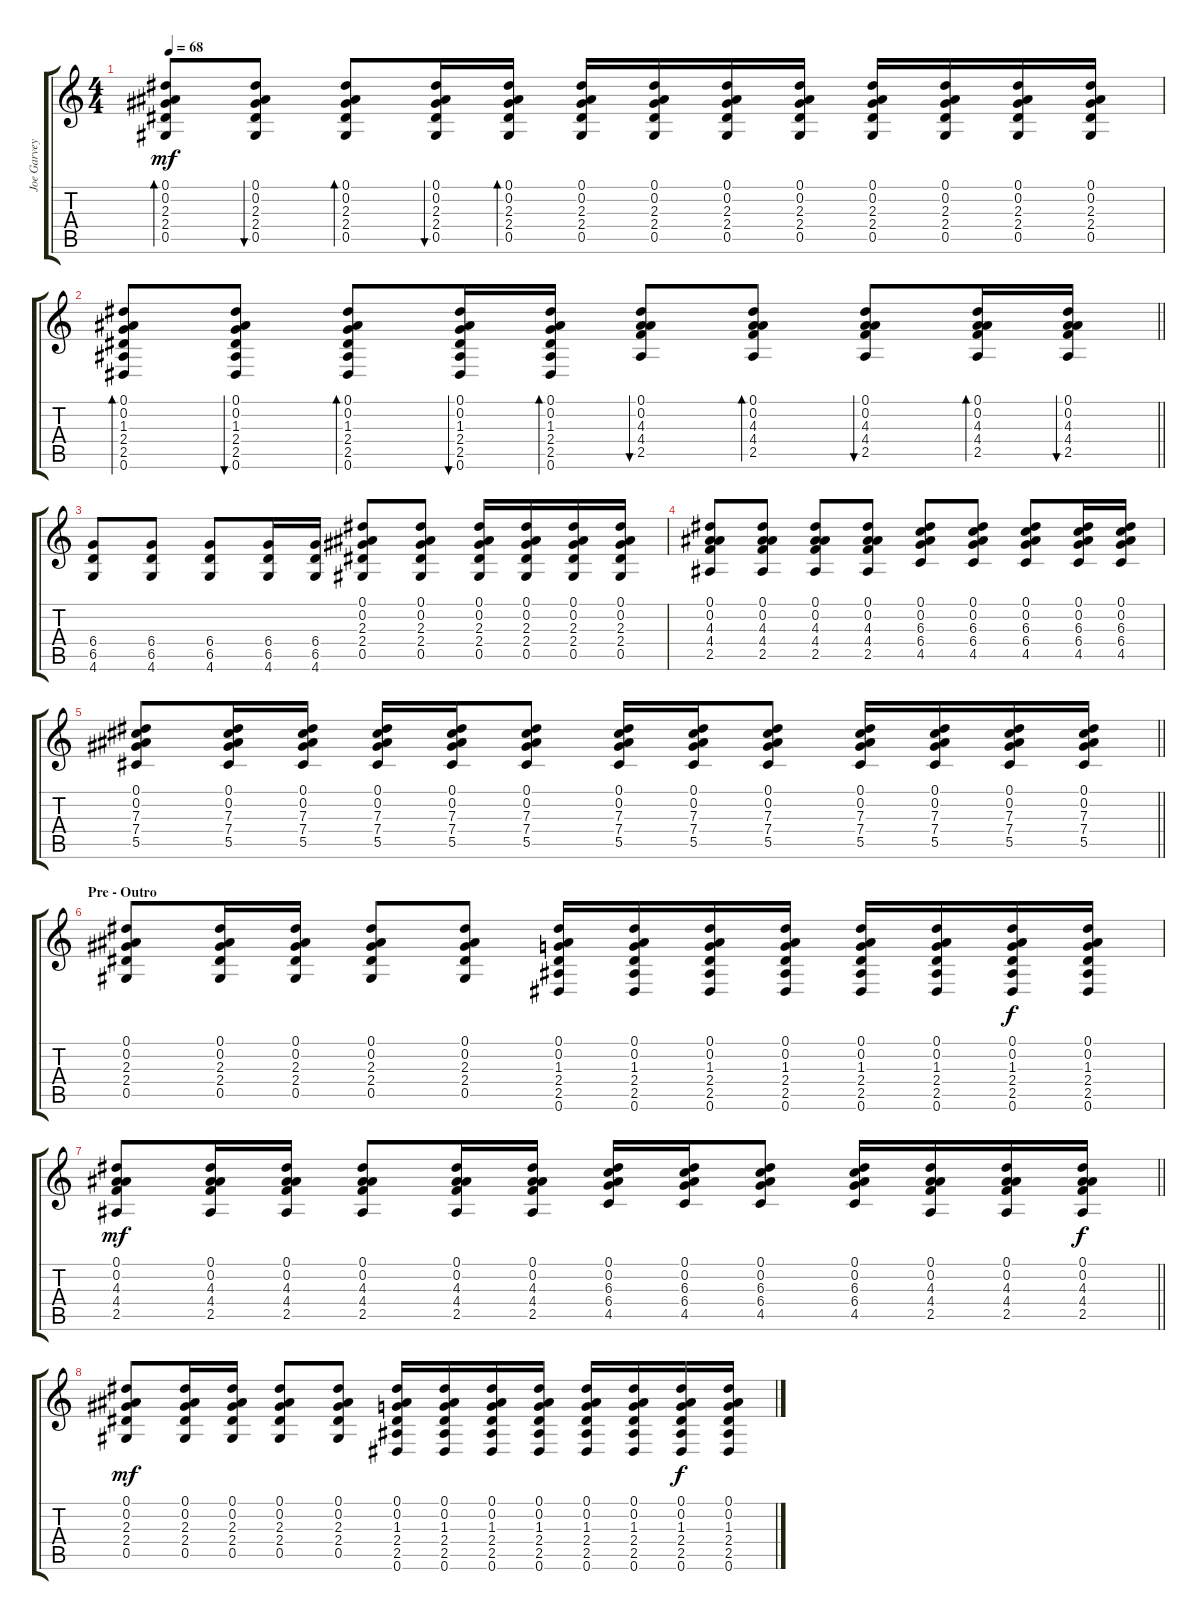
\track ("Joe Garvey (Acoustic)" "Joe Garvey") {instrument acousticguitarsteel}
\staff {score tabs}
\tuning (Eb4 Bb3 Gb3 Db3 Ab2 Eb2) {hide}
\ts (4 4)
\tempo 68
\clef g2
\ks c
(0.1 0.2 2.3 2.4 0.5).8{bd 30 dy mf} (0.1 0.2 2.3 2.4 0.5).8{bu 30} (0.1 0.2 2.3 2.4 0.5).8{bd 30} (0.1 0.2 2.3 2.4 0.5).16{bu 30} (0.1 0.2 2.3 2.4 0.5).16{bd 30} (0.1 0.2 2.3 2.4 0.5).16 (0.1 0.2 2.3 2.4 0.5).16 (0.1 0.2 2.3 2.4 0.5).16 (0.1 0.2 2.3 2.4 0.5).16 (0.1 0.2 2.3 2.4 0.5).16 (0.1 0.2 2.3 2.4 0.5).16 (0.1 0.2 2.3 2.4 0.5).16 (0.1 0.2 2.3 2.4 0.5).16 |
\barLineRight lightlight
(0.1 0.2 1.3 2.4 2.5 0.6).8{bd 30} (0.1 0.2 1.3 2.4 2.5 0.6).8{bu 30} (0.1 0.2 1.3 2.4 2.5 0.6).8{bd 30} (0.1 0.2 1.3 2.4 2.5 0.6).16{bu 30} (0.1 0.2 1.3 2.4 2.5 0.6).16{bd 30} (0.1 0.2 4.3 4.4 2.5).8{bu 30} (0.1 0.2 4.3 4.4 2.5).8{bd 30} (0.1 0.2 4.3 4.4 2.5).8{bu 30} (0.1 0.2 4.3 4.4 2.5).16{bd 30} (0.1 0.2 4.3 4.4 2.5).16{bu 30} |
(6.4 6.5 4.6).8 (6.4 6.5 4.6).8 (6.4 6.5 4.6).8 (6.4 6.5 4.6).16 (6.4 6.5 4.6).16 (0.1 0.2 2.3 2.4 0.5).8 (0.1 0.2 2.3 2.4 0.5).8 (0.1 0.2 2.3 2.4 0.5).16 (0.1 0.2 2.3 2.4 0.5).16 (0.1 0.2 2.3 2.4 0.5).16 (0.1 0.2 2.3 2.4 0.5).16 |
(0.1 0.2 4.3 4.4 2.5).8 (0.1 0.2 4.3 4.4 2.5).8 (0.1 0.2 4.3 4.4 2.5).8 (0.1 0.2 4.3 4.4 2.5).8 (0.1 0.2 6.3 6.4 4.5).8 (0.1 0.2 6.3 6.4 4.5).8 (0.1 0.2 6.3 6.4 4.5).8 (0.1 0.2 6.3 6.4 4.5).16 (0.1 0.2 6.3 6.4 4.5).16 |
\barLineRight lightlight
(0.1 0.2 7.3 7.4 5.5).8 (0.1 0.2 7.3 7.4 5.5).16 (0.1 0.2 7.3 7.4 5.5).16 (0.1 0.2 7.3 7.4 5.5).16 (0.1 0.2 7.3 7.4 5.5).16 (0.1 0.2 7.3 7.4 5.5).8 (0.1 0.2 7.3 7.4 5.5).16 (0.1 0.2 7.3 7.4 5.5).16 (0.1 0.2 7.3 7.4 5.5).8 (0.1 0.2 7.3 7.4 5.5).16 (0.1 0.2 7.3 7.4 5.5).16 (0.1 0.2 7.3 7.4 5.5).16 (0.1 0.2 7.3 7.4 5.5).16 |
\section ("" "Pre - Outro")
(0.1 0.2 2.3 2.4 0.5).8 (0.1 0.2 2.3 2.4 0.5).16 (0.1 0.2 2.3 2.4 0.5).16 (0.1 0.2 2.3 2.4 0.5).8 (0.1 0.2 2.3 2.4 0.5).8 (0.1 0.2 1.3 2.4 2.5 0.6).16 (0.1 0.2 1.3 2.4 2.5 0.6).16 (0.1 0.2 1.3 2.4 2.5 0.6).16 (0.1 0.2 1.3 2.4 2.5 0.6).16 (0.1 0.2 1.3 2.4 2.5 0.6).16 (0.1 0.2 1.3 2.4 2.5 0.6).16 (0.1 0.2 1.3 2.4 2.5 0.6).16{dy f} (0.1 0.2 1.3 2.4 2.5 0.6).16 |
\barLineRight lightlight
(0.1 0.2 4.3 4.4 2.5).8{dy mf} (0.1 0.2 4.3 4.4 2.5).16 (0.1 0.2 4.3 4.4 2.5).16 (0.1 0.2 4.3 4.4 2.5).8 (0.1 0.2 4.3 4.4 2.5).16 (0.1 0.2 4.3 4.4 2.5).16 (0.1 0.2 6.3 6.4 4.5).16 (0.1 0.2 6.3 6.4 4.5).16 (0.1 0.2 6.3 6.4 4.5).8 (0.1 0.2 6.3 6.4 4.5).16 (0.1 0.2 4.3 4.4 2.5).16 (0.1 0.2 4.3 4.4 2.5).16 (0.1 0.2 4.3 4.4 2.5).16{dy f} |
(0.1 0.2 2.3 2.4 0.5).8{dy mf} (0.1 0.2 2.3 2.4 0.5).16 (0.1 0.2 2.3 2.4 0.5).16 (0.1 0.2 2.3 2.4 0.5).8 (0.1 0.2 2.3 2.4 0.5).8 (0.1 0.2 1.3 2.4 2.5 0.6).16 (0.1 0.2 1.3 2.4 2.5 0.6).16 (0.1 0.2 1.3 2.4 2.5 0.6).16 (0.1 0.2 1.3 2.4 2.5 0.6).16 (0.1 0.2 1.3 2.4 2.5 0.6).16 (0.1 0.2 1.3 2.4 2.5 0.6).16 (0.1 0.2 1.3 2.4 2.5 0.6).16{dy f} (0.1 0.2 1.3 2.4 2.5 0.6).16
